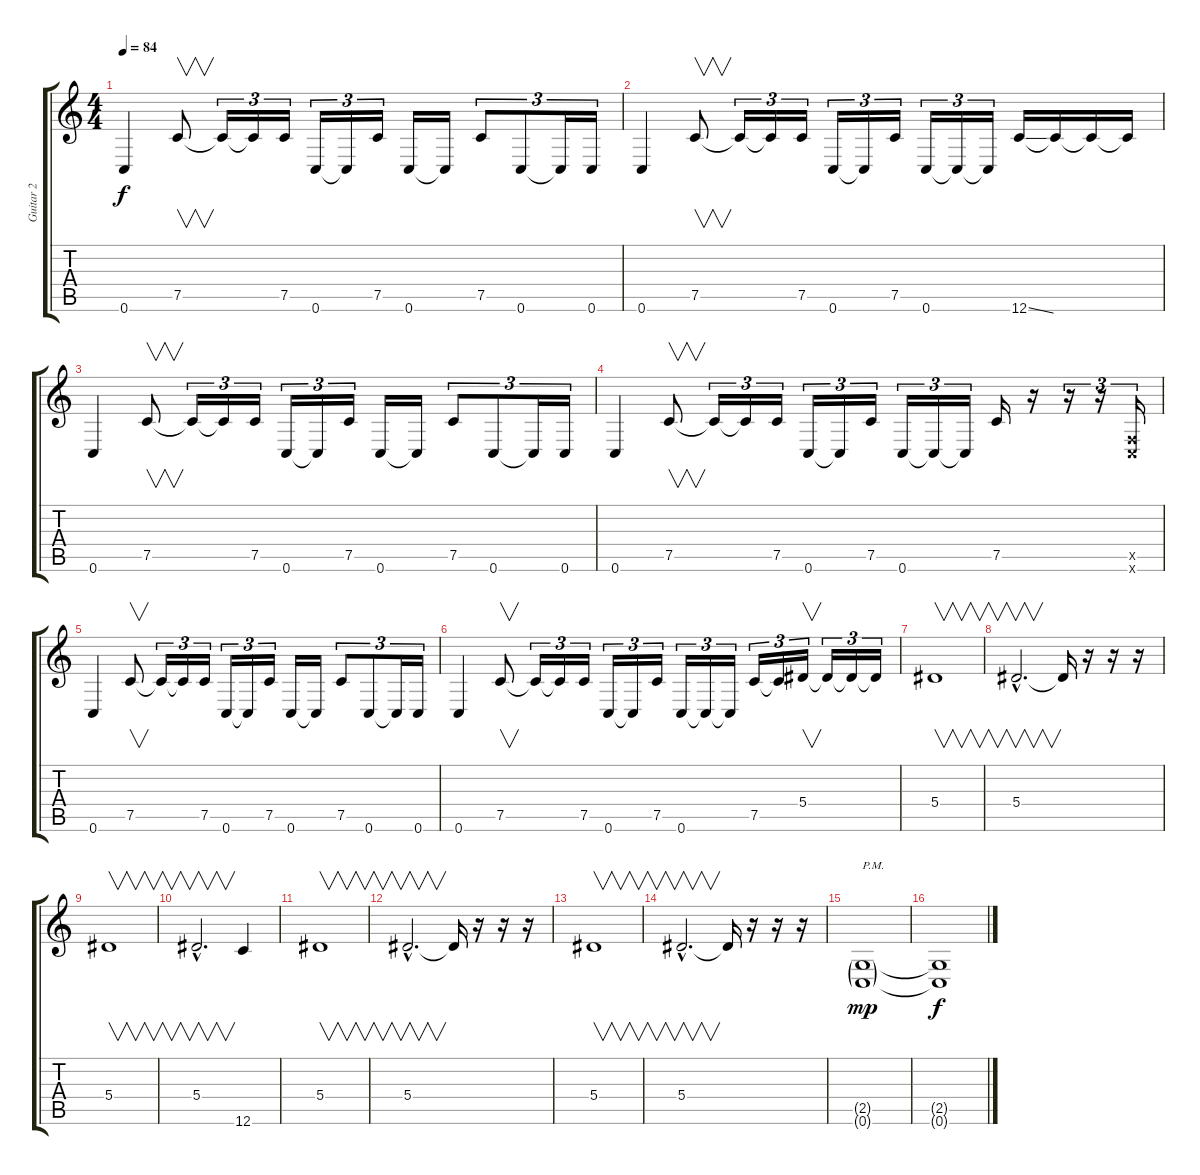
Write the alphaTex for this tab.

\track ("Guitar 2" "Guitar 2") {instrument distortionguitar}
\staff {score tabs}
\tuning (C4 G3 Eb3 Bb2 F2 C2) {hide}
\ts (4 4)
\tempo 84
\clef g2
\ks c
0.6.4{dy f} 7.5.8{v} 7.5{t}.16{tu (3 2)} 7.5{t}.16{tu (3 2)} 7.5.16{tu (3 2)} 0.6.16{tu (3 2)} 0.6{t}.16{tu (3 2)} 7.5.16{tu (3 2)} 0.6.16 0.6{t}.16 7.5.8{tu (3 2)} 0.6.8{tu (3 2)} 0.6{t}.16{tu (3 2)} 0.6.16{tu (3 2)} |
0.6.4 7.5.8{v} 7.5{t}.16{tu (3 2)} 7.5{t}.16{tu (3 2)} 7.5.16{tu (3 2)} 0.6.16{tu (3 2)} 0.6{t}.16{tu (3 2)} 7.5.16{tu (3 2)} 0.6.16{tu (3 2)} 0.6{t}.16{tu (3 2)} 0.6{t}.16{tu (3 2)} 12.6{ss}.16 12.6{t}.16 12.6{t}.16 12.6{t}.16 |
0.6.4 7.5.8{v} 7.5{t}.16{tu (3 2)} 7.5{t}.16{tu (3 2)} 7.5.16{tu (3 2)} 0.6.16{tu (3 2)} 0.6{t}.16{tu (3 2)} 7.5.16{tu (3 2)} 0.6.16 0.6{t}.16 7.5.8{tu (3 2)} 0.6.8{tu (3 2)} 0.6{t}.16{tu (3 2)} 0.6.16{tu (3 2)} |
0.6.4 7.5.8{v} 7.5{t}.16{tu (3 2)} 7.5{t}.16{tu (3 2)} 7.5.16{tu (3 2)} 0.6.16{tu (3 2)} 0.6{t}.16{tu (3 2)} 7.5.16{tu (3 2)} 0.6.16{tu (3 2)} 0.6{t}.16{tu (3 2)} 0.6{t}.16{tu (3 2)} 7.5.16 r.16 r.16{tu (3 2)} r.16{tu (3 2)} (0.5{x} 0.6{x}).16{tu (3 2)} |
0.6.4 7.5.8{v} 7.5{t}.16{tu (3 2)} 7.5{t}.16{tu (3 2)} 7.5.16{tu (3 2)} 0.6.16{tu (3 2)} 0.6{t}.16{tu (3 2)} 7.5.16{tu (3 2)} 0.6.16 0.6{t}.16 7.5.8{tu (3 2)} 0.6.8{tu (3 2)} 0.6{t}.16{tu (3 2)} 0.6.16{tu (3 2)} |
0.6.4 7.5.8{v} 7.5{t}.16{tu (3 2)} 7.5{t}.16{tu (3 2)} 7.5.16{tu (3 2)} 0.6.16{tu (3 2)} 0.6{t}.16{tu (3 2)} 7.5.16{tu (3 2)} 0.6.16{tu (3 2)} 0.6{t}.16{tu (3 2)} 0.6{t}.16{tu (3 2)} 7.5.16{tu (3 2)} 7.5{t}.16{tu (3 2)} 5.4.16{v tu (3 2)} 5.4{t}.16{tu (3 2)} 5.4{t}.16{tu (3 2)} 5.4{t}.16{tu (3 2)} |
5.4.1{v} |
5.4{hac}.2{v d} 5.4{t}.16 r.16 r.16 r.16 |
5.4.1{v} |
5.4{hac}.2{v d} 12.6.4 |
5.4.1{v} |
5.4{hac}.2{v d} 5.4{t}.16 r.16 r.16 r.16 |
5.4.1{v} |
5.4{hac}.2{v d} 5.4{t}.16 r.16 r.16 r.16 |
(2.5{g} 0.6{g}).1{txt "P.M." dy mp} |
(2.5{t} 0.6{t}).1{dy f}
